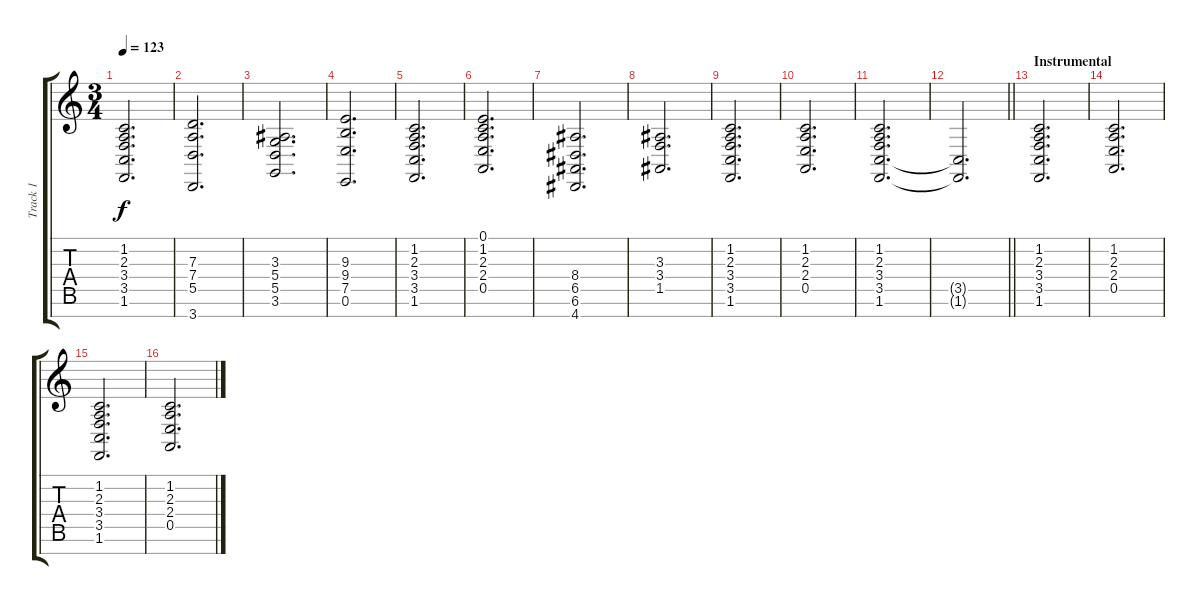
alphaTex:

\track ("Track 1" "Track 1") {instrument stringensemble1}
\staff {score tabs}
\tuning (E4 B3 G3 D3 A2 E2 B1) {hide}
\ts (3 4)
\tempo 123
\clef g2
\ks c
(1.2 2.3 3.4 3.5 1.6).2{d dy f} |
(7.3 7.4 5.5 3.7).2{d} |
(3.3 5.4 5.5 3.6).2{d} |
(9.3 9.4 7.5 0.6).2{d} |
(1.2 2.3 3.4 3.5 1.6).2{d} |
(0.1 1.2 2.3 2.4 0.5).2{d} |
(8.4 6.5 6.6 4.7).2{d} |
(3.3 3.4 1.5).2{d} |
(1.2 2.3 3.4 3.5 1.6).2{d} |
(1.2 2.3 2.4 0.5).2{d} |
(1.2 2.3 3.4 3.5 1.6).2{d} |
\barLineRight lightlight
(3.5{t} 1.6{t}).2{d} |
\section ("" "Instrumental")
(1.2 2.3 3.4 3.5 1.6).2{d} |
(1.2 2.3 2.4 0.5).2{d} |
(1.2 2.3 3.4 3.5 1.6).2{d} |
(1.2 2.3 2.4 0.5).2{d}
